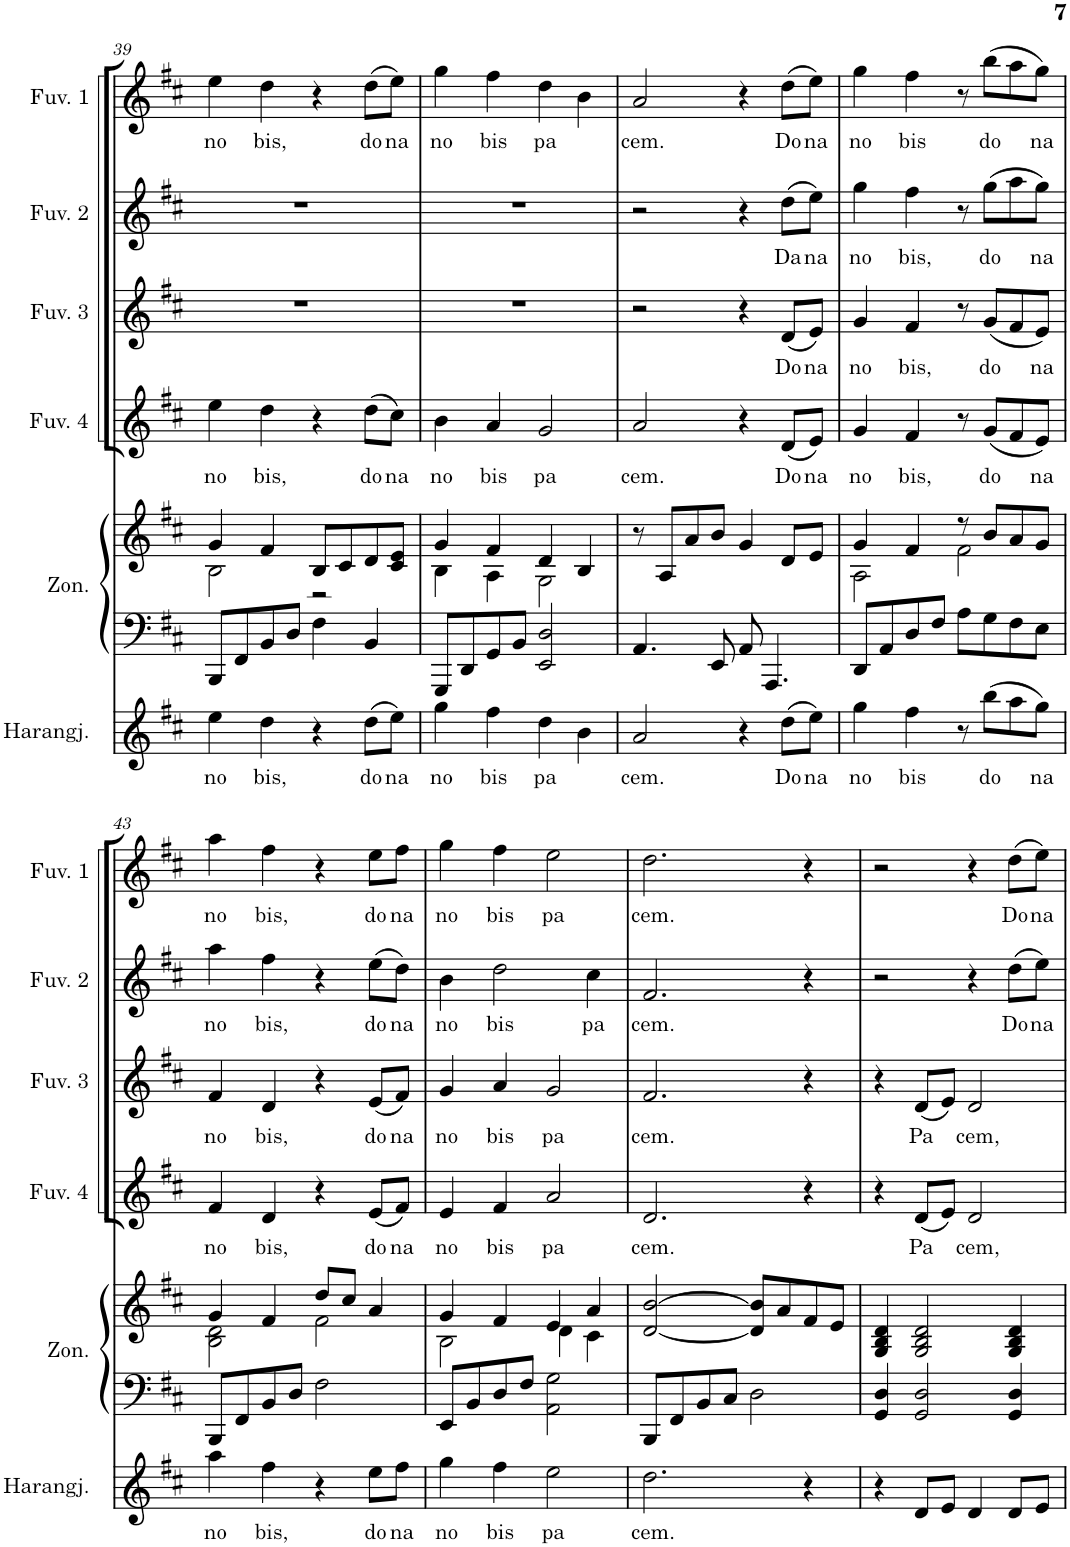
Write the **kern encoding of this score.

**kern	**text	**kern	**kern	**kern	**text	**kern	**text	**kern	**text	**kern	**text
*part6	*part6	*part5	*part5	*part4	*part4	*part3	*part3	*part2	*part2	*part1	*part1
*staff7	*staff7	*staff6	*staff5	*staff4	*staff4	*staff3	*staff3	*staff2	*staff2	*staff1	*staff1
*I"Harangjáték	*	*I"Zongora	*	*I"Fuvola 4	*	*I"Fuvola 3	*	*I"Fuvola 2	*	*I"Fuvola 1	*
*I'Harangj.	*	*I'Zon.	*	*I'Fuv. 4	*	*I'Fuv. 3	*	*I'Fuv. 2	*	*I'Fuv. 1	*
!!LO:PB:g=z
*clefG2	*	*clefF4	*clefG2	*clefG2	*	*clefG2	*	*clefG2	*	*clefG2	*
*Trd-14c-24	*	*	*	*	*	*	*	*	*	*	*
*k[f#c#]	*	*k[f#c#]	*k[f#c#]	*k[f#c#]	*	*k[f#c#]	*	*k[f#c#]	*	*k[f#c#]	*
*M4/4	*	*M4/4	*M4/4	*M4/4	*	*M4/4	*	*M4/4	*	*M4/4	*
=39	=39	=39	=39	=39	=39	=39	=39	=39	=39	=39	=39
!	!LO:LY:b	!	!	!	!LO:LY:b	!	!	!	!	!	!LO:LY:b
*	*	*	*^	*	*	*	*	*	*	*	*
4ee\	no	8BBB/L	4g/	2B\	4ee\	no	1r	.	1r	.	4ee\	no
.	.	8FF#/	.	.	.	.	.	.	.	.	.	.
!	!LO:LY:b	!	!	!	!	!LO:LY:b	!	!	!	!	!	!LO:LY:b
4dd\	bis,	8BB/	4f#/	.	4dd\	bis,	.	.	.	.	4dd\	bis,
.	.	8D/J	.	.	.	.	.	.	.	.	.	.
4r	.	4F#\	8B/L	2r	4r	.	.	.	.	.	4r	.
.	.	.	8c#/	.	.	.	.	.	.	.	.	.
!	!LO:LY:b	!	!	!	!	!LO:LY:b	!	!	!	!	!	!LO:LY:b
(8dd\L	do	4BB/	8d/	.	(8dd\L	do	.	.	.	.	(8dd\L	do
!	!LO:LY:b	!	!	!	!	!LO:LY:b	!	!	!	!	!	!LO:LY:b
8ee\J)	na	.	8c#/ 8e/J	.	8cc#\J)	na	.	.	.	.	8ee\J)	na
=40	=40	=40	=40	=40	=40	=40	=40	=40	=40	=40	=40	=40
!	!LO:LY:b	!	!	!	!	!LO:LY:b	!	!	!	!	!	!LO:LY:b
4gg\	no	8GGG/L	4g/	4B\	4b\	no	1r	.	1r	.	4gg\	no
.	.	8DD/	.	.	.	.	.	.	.	.	.	.
!	!LO:LY:b	!	!	!	!	!LO:LY:b	!	!	!	!	!	!LO:LY:b
4ff#\	bis	8GG/	4f#/	4A\	4a/	bis	.	.	.	.	4ff#\	bis
.	.	8BB/J	.	.	.	.	.	.	.	.	.	.
!	!LO:LY:b	!	!	!	!	!LO:LY:b	!	!	!	!	!	!LO:LY:b
4dd\	pa	2EE/ 2D/	4d/	2G\	2g/	pa	.	.	.	.	4dd\	pa
4b\	.	.	4B/	.	.	.	.	.	.	.	4b\	.
*	*	*	*v	*v	*	*	*	*	*	*	*	*
=41	=41	=41	=41	=41	=41	=41	=41	=41	=41	=41	=41
!	!LO:LY:b	!	!	!	!LO:LY:b	!	!	!	!	!	!LO:LY:b
2a/	cem.	4.AA/	8r	2a/	cem.	2r	.	2r	.	2a/	cem.
.	.	.	8A/L	.	.	.	.	.	.	.	.
.	.	.	8a/	.	.	.	.	.	.	.	.
.	.	8EE/	8b/J	.	.	.	.	.	.	.	.
4r	.	8AA/	4g/	4r	.	4r	.	4r	.	4r	.
.	.	4.AAA/	.	.	.	.	.	.	.	.	.
!	!LO:LY:b	!	!	!	!LO:LY:b	!	!LO:LY:b	!	!LO:LY:b	!	!LO:LY:b
(8dd\L	Do	.	8d/L	(8d/L	Do	(8d/L	Do	(8dd\L	Da	(8dd\L	Do
!	!LO:LY:b	!	!	!	!LO:LY:b	!	!LO:LY:b	!	!LO:LY:b	!	!LO:LY:b
8ee\J)	na	.	8e/J	8e/J)	na	8e/J)	na	8ee\J)	na	8ee\J)	na
=42	=42	=42	=42	=42	=42	=42	=42	=42	=42	=42	=42
!	!LO:LY:b	!	!	!	!LO:LY:b	!	!LO:LY:b	!	!LO:LY:b	!	!LO:LY:b
*	*	*	*^	*	*	*	*	*	*	*	*
4gg\	no	8DD/L	4g/	2A\	4g/	no	4g/	no	4gg\	no	4gg\	no
.	.	8AA/	.	.	.	.	.	.	.	.	.	.
!	!LO:LY:b	!	!	!	!	!LO:LY:b	!	!LO:LY:b	!	!LO:LY:b	!	!LO:LY:b
4ff#\	bis	8D/	4f#/	.	4f#/	bis,	4f#/	bis,	4ff#\	bis,	4ff#\	bis
.	.	8F#/J	.	.	.	.	.	.	.	.	.	.
8r	.	8A\L	8r	2f#\	8r	.	8r	.	8r	.	8r	.
!	!LO:LY:b	!	!	!	!	!LO:LY:b	!	!LO:LY:b	!	!LO:LY:b	!	!LO:LY:b
(8bb\L	do	8G\	8b/L	.	(8g/L	do	(8g/L	do	(8gg\L	do	(8bb\L	do
8aa\	.	8F#\	8a/	.	8f#/	.	8f#/	.	8aa\	.	8aa\	.
!	!LO:LY:b	!	!	!	!	!LO:LY:b	!	!LO:LY:b	!	!LO:LY:b	!	!LO:LY:b
8gg\J)	na	8E\J	8g/J	.	8e/J)	na	8e/J)	na	8gg\J)	na	8gg\J)	na
!!LO:LB:g=z
=43	=43	=43	=43	=43	=43	=43	=43	=43	=43	=43	=43	=43
!	!LO:LY:b	!	!	!	!	!LO:LY:b	!	!LO:LY:b	!	!LO:LY:b	!	!LO:LY:b
4aa\	no	8BBB/L	4g/	2B\ 2d\	4f#/	no	4f#/	no	4aa\	no	4aa\	no
.	.	8FF#/	.	.	.	.	.	.	.	.	.	.
!	!LO:LY:b	!	!	!	!	!LO:LY:b	!	!LO:LY:b	!	!LO:LY:b	!	!LO:LY:b
4ff#\	bis,	8BB/	4f#/	.	4d/	bis,	4d/	bis,	4ff#\	bis,	4ff#\	bis,
.	.	8D/J	.	.	.	.	.	.	.	.	.	.
4r	.	2F#\	8dd/L	2f#\	4r	.	4r	.	4r	.	4r	.
.	.	.	8cc#/J	.	.	.	.	.	.	.	.	.
!	!LO:LY:b	!	!	!	!	!LO:LY:b	!	!LO:LY:b	!	!LO:LY:b	!	!LO:LY:b
8ee\L	do	.	4a/	.	(8e/L	do	(8e/L	do	(8ee\L	do	8ee\L	do
!	!LO:LY:b	!	!	!	!	!LO:LY:b	!	!LO:LY:b	!	!LO:LY:b	!	!LO:LY:b
8ff#\J	na	.	.	.	8f#/J)	na	8f#/J)	na	8dd\J)	na	8ff#\J	na
=44	=44	=44	=44	=44	=44	=44	=44	=44	=44	=44	=44	=44
!	!LO:LY:b	!	!	!	!	!LO:LY:b	!	!LO:LY:b	!	!LO:LY:b	!	!LO:LY:b
4gg\	no	8EE/L	4g/	2B\	4e/	no	4g/	no	4b\	no	4gg\	no
.	.	8BB/	.	.	.	.	.	.	.	.	.	.
!	!LO:LY:b	!	!	!	!	!LO:LY:b	!	!LO:LY:b	!	!LO:LY:b	!	!LO:LY:b
4ff#\	bis	8D/	4f#/	.	4f#/	bis	4a/	bis	2dd\	bis	4ff#\	bis
.	.	8F#/J	.	.	.	.	.	.	.	.	.	.
!	!LO:LY:b	!	!	!	!	!LO:LY:b	!	!LO:LY:b	!	!	!	!LO:LY:b
2ee\	pa	2AA\ 2G\	4e/	4d\	2a/	pa	2g/	pa	.	.	2ee\	pa
!	!	!	!	!	!	!	!	!	!	!LO:LY:b	!	!
.	.	.	4a/	4c#\	.	.	.	.	4cc#\	pa	.	.
=45	=45	=45	=45	=45	=45	=45	=45	=45	=45	=45	=45	=45
!	!LO:LY:b	!	!	!	!	!LO:LY:b	!	!LO:LY:b	!	!LO:LY:b	!	!LO:LY:b
*	*	*	*v	*v	*	*	*	*	*	*	*	*
2.dd\	cem.	8BBB/L	[2d/ [2b/	2.d/	cem.	2.f#/	cem.	2.f#/	cem.	2.dd\	cem.
.	.	8FF#/	.	.	.	.	.	.	.	.	.
.	.	8BB/	.	.	.	.	.	.	.	.	.
.	.	8C#/J	.	.	.	.	.	.	.	.	.
.	.	2D\	8d/] 8b/]L	.	.	.	.	.	.	.	.
.	.	.	8a/	.	.	.	.	.	.	.	.
4r	.	.	8f#/	4r	.	4r	.	4r	.	4r	.
.	.	.	8e/J	.	.	.	.	.	.	.	.
=46	=46	=46	=46	=46	=46	=46	=46	=46	=46	=46	=46
4r	.	4GG/ 4D/	4G/ 4B/ 4d/	4r	.	4r	.	2r	.	2r	.
!	!	!	!	!	!LO:LY:b	!	!LO:LY:b	!	!	!	!
8d/L	.	2GG/ 2D/	2G/ 2B/ 2d/	(8d/L	Pa	(8d/L	Pa	.	.	.	.
8e/J	.	.	.	8e/J)	.	8e/J)	.	.	.	.	.
!	!	!	!	!	!LO:LY:b	!	!LO:LY:b	!	!	!	!
4d/	.	.	.	2d/	cem,	2d/	cem,	4r	.	4r	.
!	!	!	!	!	!	!	!	!	!LO:LY:b	!	!LO:LY:b
8d/L	.	4GG/ 4D/	4G/ 4B/ 4d/	.	.	.	.	(8dd\L	Do	(8dd\L	Do
!	!	!	!	!	!	!	!	!	!LO:LY:b	!	!LO:LY:b
8e/J	.	.	.	.	.	.	.	8ee\J)	na	8ee\J)	na
=	=	=	=	=	=	=	=	=	=	=	=
*-	*-	*-	*-	*-	*-	*-	*-	*-	*-	*-	*-
